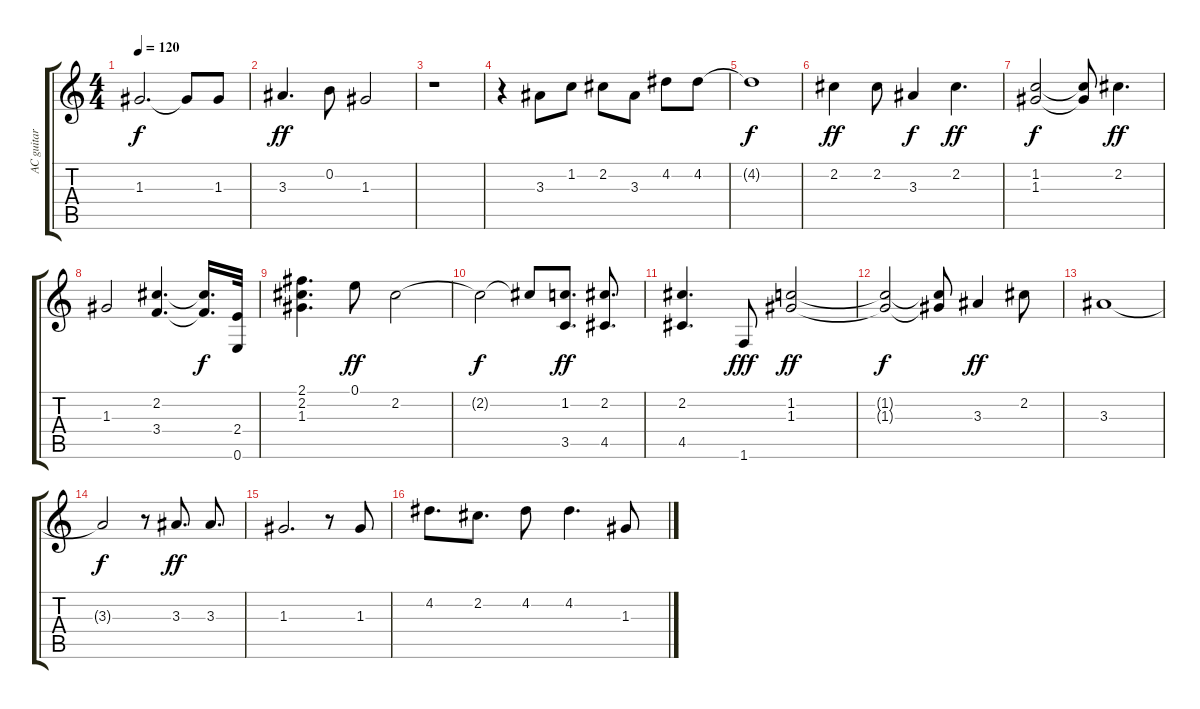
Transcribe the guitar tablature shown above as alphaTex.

\track ("AC guitar" "AC guitar") {instrument acousticguitarnylon}
\staff {score tabs}
\tuning (E4 B3 G3 D3 A2 E2) {hide}
\ts (4 4)
\tempo 120
\clef g2
\ks c
1.3{t}.2{d dy f} 1.3{t}.8 1.3.8 |
3.3.4{d dy ff} 0.2.8 1.3.2 |
r.1 |
r.4 3.3.8 1.2.8 2.2.8 3.3.8 4.2.8 4.2.8 |
4.2{t}.1{dy f} |
2.2.4{dy ff} 2.2.8 3.3.4{dy f} 2.2.4{d dy ff} |
(1.2 1.3).2{dy f} (1.2{t} 1.3{t}).8 2.2.4{d dy ff} |
1.3.2 (2.2 3.4).4{d} (2.2{t} 3.4{t}).16{d dy f} (2.4 0.6).32 |
(2.1 2.2 1.3).4{d} 0.1.8{dy ff} 2.2.2 |
2.2{t}.2{dy f} 2.2{t}.8 (1.2 3.5).8{d dy ff} (2.2 4.5).8{d} |
(2.2 4.5).4{d} 1.6.8{dy fff} (1.2 1.3).2{dy ff} |
(1.2{t} 1.3{t}).2{dy f} (1.2{t} 1.3{t}).8 3.3.4{dy ff} 2.2.8 |
3.3.1 |
3.3{t}.2{dy f} r.8 3.3.8{d dy ff} 3.3.8{d} |
1.3.2{d} r.8 1.3.8 |
4.2.8{d} 2.2.8{d} 4.2.8 4.2.4{d} 1.3.8
